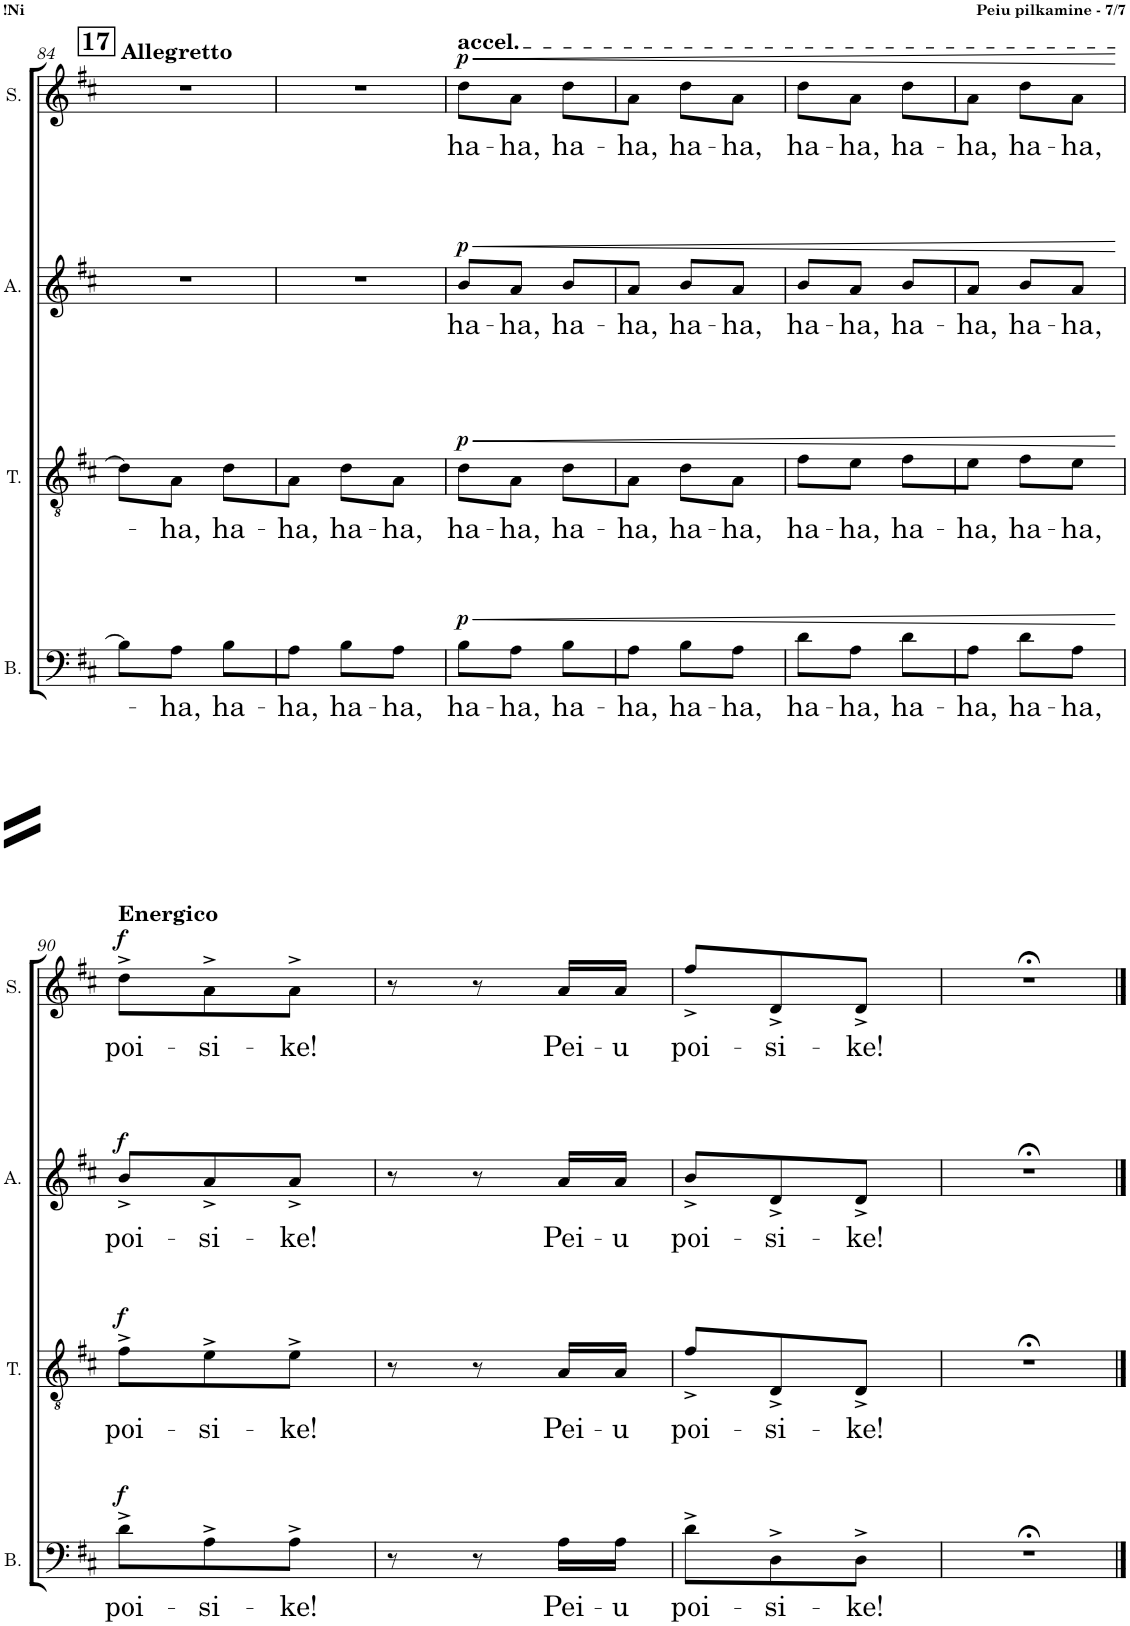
**kern	**text	**dynam	**kern	**text	**dynam	**kern	**text	**dynam	**kern	**text	**dynam
*part4	*part4	*part4	*part3	*part3	*part3	*part2	*part2	*part2	*part1	*part1	*part1
*staff4	*staff4	*staff4	*staff3	*staff3	*staff3	*staff2	*staff2	*staff2	*staff1	*staff1	*staff1
*I"Bass	*	*	*I"Tenor	*	*	*I"Alto	*	*	*I"Soprano	*	*
*I'B.	*	*	*I'T.	*	*	*I'A.	*	*	*I'S.	*	*
!!LO:PB:g=z
*clefF4	*	*	*clefGv2	*	*	*clefG2	*	*	*clefG2	*	*
*k[f#c#]	*	*	*k[f#c#]	*	*	*k[f#c#]	*	*	*k[f#c#]	*	*
*M3/8	*	*	*M3/8	*	*	*M3/8	*	*	*M3/8	*	*
!!LO:REH:place=s1:a:B:cj:fs=14:t=17
=84	=84	=84	=84	=84	=84	=84	=84	=84	=84	=84	=84
!	!	!	!	!	!	!	!	!	!LO:TX:a:B:t=Allegretto	!	!
8B\L]	.	.	8d\L]	.	.	4.r	.	.	4.r	.	.
!	!LO:LY:b	!	!	!LO:LY:b	!	!	!	!	!	!	!
8A\J	-ha,	.	8A\J	-ha,	.	.	.	.	.	.	.
!	!LO:LY:b	!	!	!LO:LY:b	!	!	!	!	!	!	!
8B\L	ha-	.	8d\L	ha-	.	.	.	.	.	.	.
=85	=85	=85	=85	=85	=85	=85	=85	=85	=85	=85	=85
!	!LO:LY:b	!	!	!LO:LY:b	!	!	!	!	!	!	!
8A\J	-ha,	.	8A\J	-ha,	.	4.r	.	.	4.r	.	.
!	!LO:LY:b	!	!	!LO:LY:b	!	!	!	!	!	!	!
8B\L	ha-	.	8d\L	ha-	.	.	.	.	.	.	.
!	!LO:LY:b	!	!	!LO:LY:b	!	!	!	!	!	!	!
8A\J	-ha,	.	8A\J	-ha,	.	.	.	.	.	.	.
=86	=86	=86	=86	=86	=86	=86	=86	=86	=86	=86	=86
!	!	!	!	!	!	!	!	!	!LO:TX:a:t=accel.	!	!
!	!LO:LY:b	!LO:HP:b	!	!LO:LY:b	!LO:HP:b	!	!LO:LY:b	!LO:HP:b	!	!LO:LY:b	!LO:HP:b
!	!	!LO:DY:n=1:a	!	!	!LO:DY:n=1:a	!	!	!LO:DY:n=1:a	!	!	!LO:DY:n=1:a
8B\L	ha-	< p	8d\L	ha-	< p	8b/L	ha-	< p	8dd\L	ha-	< p
!	!LO:LY:b	!	!	!LO:LY:b	!	!	!LO:LY:b	!	!	!LO:LY:b	!
8A\J	-ha,	.	8A\J	-ha,	.	8a/J	-ha,	.	8a\J	-ha,	.
!	!LO:LY:b	!	!	!LO:LY:b	!	!	!LO:LY:b	!	!	!LO:LY:b	!
8B\L	ha-	.	8d\L	ha-	.	8b/L	ha-	.	8dd\L	ha-	.
=87	=87	=87	=87	=87	=87	=87	=87	=87	=87	=87	=87
!	!LO:LY:b	!	!	!LO:LY:b	!	!	!LO:LY:b	!	!	!LO:LY:b	!
8A\J	-ha,	.	8A\J	-ha,	.	8a/J	-ha,	.	8a\J	-ha,	.
!	!LO:LY:b	!	!	!LO:LY:b	!	!	!LO:LY:b	!	!	!LO:LY:b	!
8B\L	ha-	.	8d\L	ha-	.	8b/L	ha-	.	8dd\L	ha-	.
!	!LO:LY:b	!	!	!LO:LY:b	!	!	!LO:LY:b	!	!	!LO:LY:b	!
8A\J	-ha,	.	8A\J	-ha,	.	8a/J	-ha,	.	8a\J	-ha,	.
=88	=88	=88	=88	=88	=88	=88	=88	=88	=88	=88	=88
!	!LO:LY:b	!	!	!LO:LY:b	!	!	!LO:LY:b	!	!	!LO:LY:b	!
8d\L	ha-	.	8f#\L	ha-	.	8b/L	ha-	.	8dd\L	ha-	.
!	!LO:LY:b	!	!	!LO:LY:b	!	!	!LO:LY:b	!	!	!LO:LY:b	!
8A\J	-ha,	.	8e\J	-ha,	.	8a/J	-ha,	.	8a\J	-ha,	.
!	!LO:LY:b	!	!	!LO:LY:b	!	!	!LO:LY:b	!	!	!LO:LY:b	!
8d\L	ha-	.	8f#\L	ha-	.	8b/L	ha-	.	8dd\L	ha-	.
=89	=89	=89	=89	=89	=89	=89	=89	=89	=89	=89	=89
!	!LO:LY:b	!	!	!LO:LY:b	!	!	!LO:LY:b	!	!	!LO:LY:b	!
8A\J	-ha,	.	8e\J	-ha,	.	8a/J	-ha,	.	8a\J	-ha,	.
!	!LO:LY:b	!	!	!LO:LY:b	!	!	!LO:LY:b	!	!	!LO:LY:b	!
8d\L	ha-	.	8f#\L	ha-	.	8b/L	ha-	.	8dd\L	ha-	.
!	!LO:LY:b	!	!	!LO:LY:b	!	!	!LO:LY:b	!	!	!LO:LY:b	!
8A\J	-ha,	.	8e\J	-ha,	.	8a/J	-ha,	.	8a\J	-ha,	.
.	.	[	.	.	[	.	.	[	.	.	[
!!LO:LB:g=z
=90	=90	=90	=90	=90	=90	=90	=90	=90	=90	=90	=90
!	!	!	!	!	!	!	!	!	!LO:TX:a:B:t=Energico	!	!
!	!LO:LY:b	!LO:DY:a	!	!LO:LY:b	!LO:DY:a	!	!LO:LY:b	!LO:DY:a	!	!LO:LY:b	!LO:DY:a
8d^\L	poi-	f	8f#^\L	poi-	f	8b^/L	poi-	f	8dd^\L	poi-	f
!	!LO:LY:b	!	!	!LO:LY:b	!	!	!LO:LY:b	!	!	!LO:LY:b	!
8A^\	-si-	.	8e^\	-si-	.	8a^/	-si-	.	8a^\	-si-	.
!	!LO:LY:b	!	!	!LO:LY:b	!	!	!LO:LY:b	!	!	!LO:LY:b	!
8A^\J	-ke!	.	8e^\J	-ke!	.	8a^/J	-ke!	.	8a^\J	-ke!	.
=91	=91	=91	=91	=91	=91	=91	=91	=91	=91	=91	=91
8r	.	.	8r	.	.	8r	.	.	8r	.	.
8r	.	.	8r	.	.	8r	.	.	8r	.	.
!	!LO:LY:b	!	!	!LO:LY:b	!	!	!LO:LY:b	!	!	!LO:LY:b	!
16A\LL	Pei-	.	16A/LL	Pei-	.	16a/LL	Pei-	.	16a/LL	Pei-	.
!	!LO:LY:b	!	!	!LO:LY:b	!	!	!LO:LY:b	!	!	!LO:LY:b	!
16A\JJ	-u	.	16A/JJ	-u	.	16a/JJ	-u	.	16a/JJ	-u	.
=92	=92	=92	=92	=92	=92	=92	=92	=92	=92	=92	=92
!	!LO:LY:b	!	!	!LO:LY:b	!	!	!LO:LY:b	!	!	!LO:LY:b	!
8d^\L	poi-	.	8f#^/L	poi-	.	8b^/L	poi-	.	8ff#^/L	poi-	.
!	!LO:LY:b	!	!	!LO:LY:b	!	!	!LO:LY:b	!	!	!LO:LY:b	!
8D^\	-si-	.	8D^/	-si-	.	8d^/	-si-	.	8d^/	-si-	.
!	!LO:LY:b	!	!	!LO:LY:b	!	!	!LO:LY:b	!	!	!LO:LY:b	!
8D^\J	-ke!	.	8D^/J	-ke!	.	8d^/J	-ke!	.	8d^/J	-ke!	.
=93	=93	=93	=93	=93	=93	=93	=93	=93	=93	=93	=93
4.r;<	.	.	4.r;<	.	.	4.r;<	.	.	4.r;<	.	.
==	==	==	==	==	==	==	==	==	==	==	==
*-	*-	*-	*-	*-	*-	*-	*-	*-	*-	*-	*-
